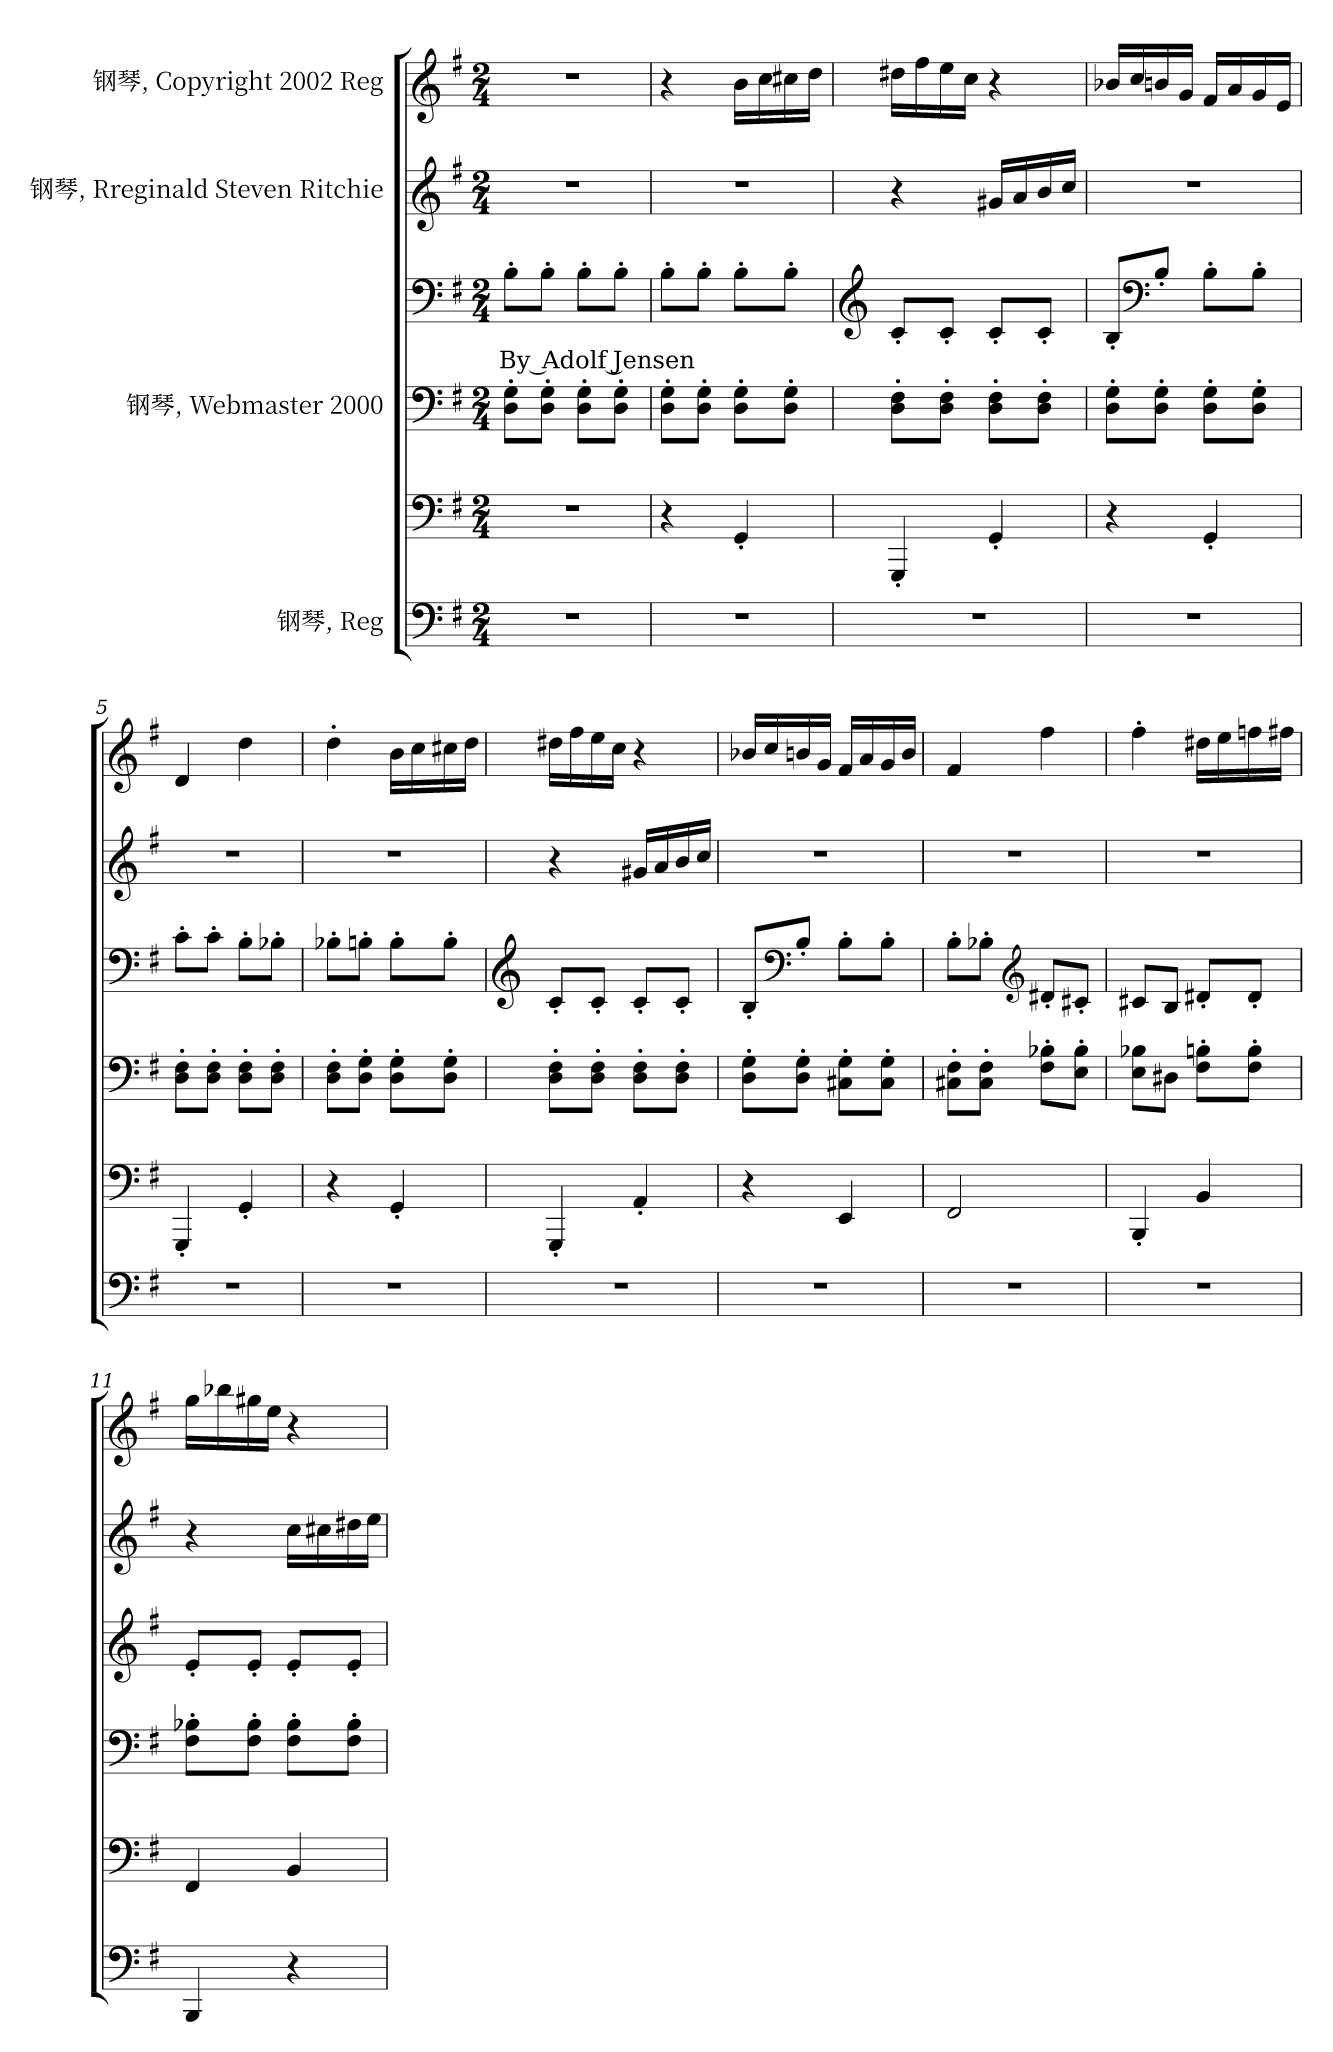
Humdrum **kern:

**kern	**kern	**kern	**kern	**text	**kern	**kern
*part4	*part4	*part3	*part3	*part3	*part2	*part1
*staff6	*staff5	*staff4	*staff3	*staff3	*staff2	*staff1
*I"钢琴, Reg	*	*I"钢琴, Webmaster 2000	*	*	*I"钢琴, Rreginald Steven Ritchie	*I"钢琴, Copyright 2002 Reg
*clefF4	*clefF4	*clefF4	*clefF4	*	*clefG2	*clefG2
*k[f#]	*k[f#]	*k[f#]	*k[f#]	*	*k[f#]	*k[f#]
*M2/4	*M2/4	*M2/4	*M2/4	*	*M2/4	*M2/4
*MM135	*MM135	*MM135	*MM135	*	*MM135	*MM135
=1	=1	=1	=1	=1	=1	=1
2r	2r	8D\' 8G\'L	8B'\L	By Adolf Jensen	2r	2r
.	.	8D\' 8G\'J	8B'\J	.	.	.
.	.	8D\' 8G\'L	8B'\L	.	.	.
.	.	8D\' 8G\'J	8B'\J	.	.	.
=2	=2	=2	=2	=2	=2	=2
2r	4r	8D\' 8G\'L	8B'\L	.	2r	4r
.	.	8D\' 8G\'J	8B'\J	.	.	.
.	4GG'/	8D\' 8G\'L	8B'\L	.	.	16b\LL
.	.	.	.	.	.	16cc\
.	.	8D\' 8G\'J	8B'\J	.	.	16cc#X\
.	.	.	.	.	.	16dd\JJ
=3	=3	=3	=3	=3	=3	=3
*	*	*	*clefG2	*	*	*
2r	4GGG'/	8D\' 8F#\'L	8c'/L	.	4r	16dd#X\LL
.	.	.	.	.	.	16ff#\
.	.	8D\' 8F#\'J	8c'/J	.	.	16ee\
.	.	.	.	.	.	16cc\JJ
.	4GG'/	8D\' 8F#\'L	8c'/L	.	16g#X/LL	4r
.	.	.	.	.	16a/	.
.	.	8D\' 8F#\'J	8c'/J	.	16b/	.
.	.	.	.	.	16cc/JJ	.
!!LO:LB:g=z
=4	=4	=4	=4	=4	=4	=4
2r	4r	8D\' 8G\'L	8B'/L	.	2r	16b-X/LL
.	.	.	.	.	.	16cc/
*	*	*	*clefF4	*	*	*
.	.	8D\' 8G\'J	8B'/J	.	.	16bn/
.	.	.	.	.	.	16g/JJ
.	4GG'/	8D\' 8G\'L	8B'\L	.	.	16f#/LL
.	.	.	.	.	.	16a/
.	.	8D\' 8G\'J	8B'\J	.	.	16g/
.	.	.	.	.	.	16e/JJ
=5	=5	=5	=5	=5	=5	=5
2r	4GGG'/	8D\' 8F#\'L	8c'\L	.	2r	4d/
.	.	8D\' 8F#\'J	8c'\J	.	.	.
.	4GG'/	8D\' 8F#\'L	8B'\L	.	.	4dd\
.	.	8D\' 8F#\'J	8B-X'\J	.	.	.
=6	=6	=6	=6	=6	=6	=6
2r	4r	8D\' 8F#\'L	8B-X'\L	.	2r	4dd'\
.	.	8D\' 8G\'J	8Bn'\J	.	.	.
.	4GG'/	8D\' 8G\'L	8B'\L	.	.	16b\LL
.	.	.	.	.	.	16cc\
.	.	8D\' 8G\'J	8B'\J	.	.	16cc#X\
.	.	.	.	.	.	16dd\JJ
=7	=7	=7	=7	=7	=7	=7
*	*	*	*clefG2	*	*	*
2r	4GGG'/	8D\' 8F#\'L	8c'/L	.	4r	16dd#X\LL
.	.	.	.	.	.	16ff#\
.	.	8D\' 8F#\'J	8c'/J	.	.	16ee\
.	.	.	.	.	.	16cc\JJ
.	4AA'/	8D\' 8F#\'L	8c'/L	.	16g#X/LL	4r
.	.	.	.	.	16a/	.
.	.	8D\' 8F#\'J	8c'/J	.	16b/	.
.	.	.	.	.	16cc/JJ	.
!!LO:PB:g=z
=8	=8	=8	=8	=8	=8	=8
2r	4r	8D\' 8G\'L	8B'/L	.	2r	16b-X/LL
.	.	.	.	.	.	16cc/
*	*	*	*clefF4	*	*	*
.	.	8D\' 8G\'J	8B'/J	.	.	16bn/
.	.	.	.	.	.	16g/JJ
.	4EE/	8C#X\' 8G\'L	8B'\L	.	.	16f#/LL
.	.	.	.	.	.	16a/
.	.	8C#\' 8G\'J	8B'\J	.	.	16g/
.	.	.	.	.	.	16b/JJ
=9	=9	=9	=9	=9	=9	=9
2r	2FF#/	8C#X\' 8F#\'L	8B'\L	.	2r	4f#/
.	.	8C#\' 8F#\'J	8B-X'\J	.	.	.
*	*	*	*clefG2	*	*	*
.	.	8F#\' 8B-X\'L	8d#X'/L	.	.	4ff#\
.	.	8E\' 8B-\'J	8c#X'/J	.	.	.
=10	=10	=10	=10	=10	=10	=10
2r	4BBB'/	8E\ 8B-X\L	8c#X/L	.	2r	4ff#'\
.	.	8D#X\J	8B/J	.	.	.
.	4BB/	8F#\' 8Bn\'L	8d#X'/L	.	.	16dd#X\LL
.	.	.	.	.	.	16ee\
.	.	8F#\' 8B\'J	8d#'/J	.	.	16ffn\
.	.	.	.	.	.	16ff#X\JJ
=11	=11	=11	=11	=11	=11	=11
4BBB/	4FF#/	8F#\' 8B-X\'L	8e'/L	.	4r	16gg\LL
.	.	.	.	.	.	16bb-X\
.	.	8F#\' 8B-\'J	8e'/J	.	.	16gg#X\
.	.	.	.	.	.	16ee\JJ
4r	4BB/	8F#\' 8B-\'L	8e'/L	.	16cc\LL	4r
.	.	.	.	.	16cc#X\	.
.	.	8F#\' 8B-\'J	8e'/J	.	16dd#X\	.
.	.	.	.	.	16ee\JJ	.
=	=	=	=	=	=	=
*-	*-	*-	*-	*-	*-	*-
